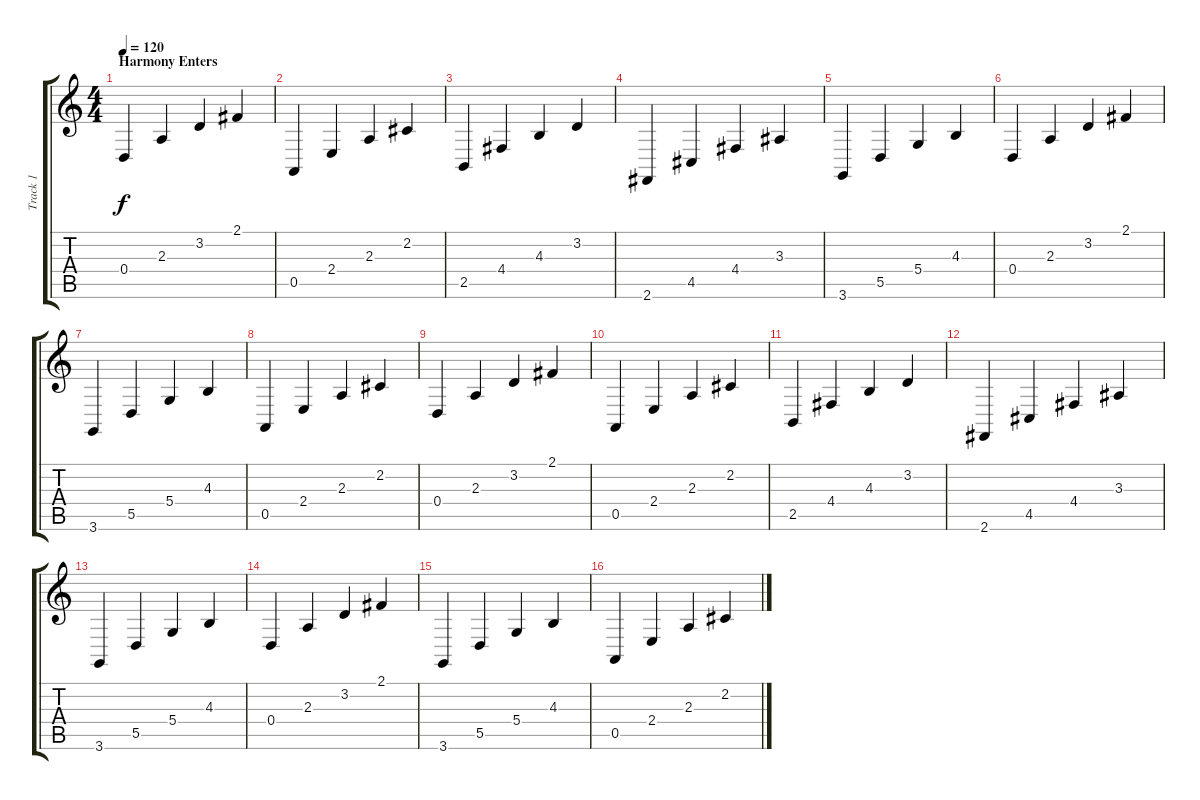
\track ("Track 1" "Track 1") {instrument harpsichord}
\staff {score tabs}
\tuning (E4 B3 G3 D3 A2 E2) {hide}
\ts (4 4)
\section ("" "Harmony Enters")
\tempo 120
\clef g2
\ks c
0.4.4{dy f} 2.3.4 3.2.4 2.1.4 |
0.5.4 2.4.4 2.3.4 2.2.4 |
2.5.4 4.4.4 4.3.4 3.2.4 |
2.6.4 4.5.4 4.4.4 3.3.4 |
3.6.4 5.5.4 5.4.4 4.3.4 |
0.4.4 2.3.4 3.2.4 2.1.4 |
3.6.4 5.5.4 5.4.4 4.3.4 |
0.5.4 2.4.4 2.3.4 2.2.4 |
0.4.4 2.3.4 3.2.4 2.1.4 |
0.5.4 2.4.4 2.3.4 2.2.4 |
2.5.4 4.4.4 4.3.4 3.2.4 |
2.6.4 4.5.4 4.4.4 3.3.4 |
3.6.4 5.5.4 5.4.4 4.3.4 |
0.4.4 2.3.4 3.2.4 2.1.4 |
3.6.4 5.5.4 5.4.4 4.3.4 |
0.5.4 2.4.4 2.3.4 2.2.4
